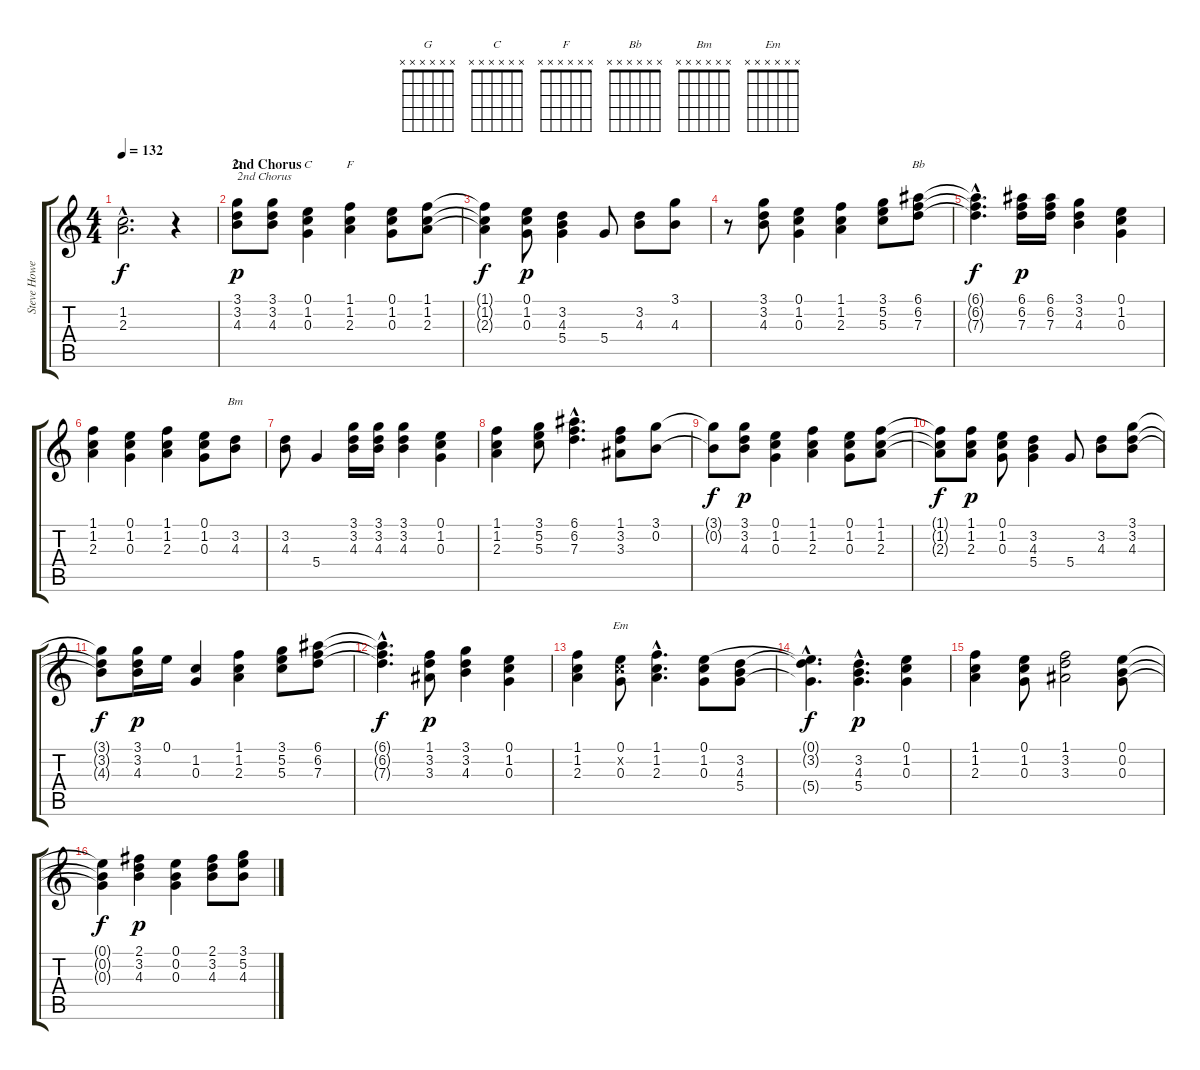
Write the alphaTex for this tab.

\track ("Steve Howe 2" "Steve Howe") {instrument overdrivenguitar}
\staff {score tabs}
\tuning (E4 B3 G3 D3 A2 E2) {hide}
\chord ("G" x x x x x x)
\chord ("C" x x x x x x)
\chord ("F" x x x x x x)
\chord ("Bb" x x x x x x)
\chord ("Bm" x x x x x x)
\chord ("Em" x x x x x x)
\ts (4 4)
\tempo 132
\clef g2
\ks c
(1.2{hac t} 2.3{hac t}).2{d dy f} r.4 |
\section ("" "2nd Chorus")
(3.1 3.2 4.3).8{ch "G" txt "2nd Chorus" dy p} (3.1 3.2 4.3).8 (0.1 1.2 0.3).4{ch "C"} (1.1 1.2 2.3).4{ch "F"} (0.1 1.2 0.3).8 (1.1 1.2 2.3).8 |
(1.1{t} 1.2{t} 2.3{t}).4{dy f} (0.1 1.2 0.3).8{dy p} (3.2 4.3 5.4).4 5.4.8 (3.2 4.3).8 (3.1 4.3).8 |
r.8 (3.1 3.2 4.3).8 (0.1 1.2 0.3).4 (1.1 1.2 2.3).4 (3.1 5.2 5.3).8 (6.1 6.2 7.3).8{ch "Bb"} |
(6.1{hac t} 6.2{hac t} 7.3{hac t}).4{d dy f} (6.1 6.2 7.3).16{dy p} (6.1 6.2 7.3).16 (3.1 3.2 4.3).4 (0.1 1.2 0.3).4 |
(1.1 1.2 2.3).4 (0.1 1.2 0.3).4 (1.1 1.2 2.3).4 (0.1 1.2 0.3).8 (3.2 4.3).8{ch "Bm"} |
(3.2 4.3).8 5.4.4 (3.1 3.2 4.3).16 (3.1 3.2 4.3).16 (3.1 3.2 4.3).4 (0.1 1.2 0.3).4 |
(1.1 1.2 2.3).4 (3.1 5.2 5.3).8 (6.1{hac} 6.2{hac} 7.3{hac}).4{d} (1.1 3.2 3.3).8 (3.1 0.2).8 |
(3.1{t} 0.2{t}).8{dy f} (3.1 3.2 4.3).8{dy p} (0.1 1.2 0.3).4 (1.1 1.2 2.3).4 (0.1 1.2 0.3).8 (1.1 1.2 2.3).8 |
(1.1{t} 1.2{t} 2.3{t}).8{dy f} (1.1 1.2 2.3).8{dy p} (0.1 1.2 0.3).8 (3.2 4.3 5.4).4 5.4.8 (3.2 4.3).8 (3.1 3.2 4.3).8 |
(3.1{t} 3.2{t} 4.3{t}).8{dy f} (3.1 3.2 4.3).16{dy p} 0.1.16 (1.2 0.3).4 (1.1 1.2 2.3).4 (3.1 5.2 5.3).8 (6.1 6.2 7.3).8 |
(6.1{hac t} 6.2{hac t} 7.3{hac t}).4{d dy f} (1.1 3.2 3.3).8{dy p} (3.1 3.2 4.3).4 (0.1 1.2 0.3).4 |
(1.1 1.2 2.3).4 (0.1 1.2{x} 0.3).8{ch "Em"} (1.1{hac} 1.2{hac} 2.3{hac}).4{d} (0.1 1.2 0.3).8 (3.2 4.3 5.4).8 |
(0.1{hac t} 3.2{hac t} 5.4{hac t}).4{d dy f} (3.2{hac} 4.3{hac} 5.4{hac}).4{d dy p} (0.1 1.2 0.3).4 |
(1.1 1.2 2.3).4 (0.1 1.2 0.3).8 (1.1 3.2 3.3).2 (0.1 0.2 0.3).8 |
(0.1{t} 0.2{t} 0.3{t}).4{dy f} (2.1 3.2 4.3).4{dy p} (0.1 0.2 0.3).4 (2.1 3.2 4.3).8 (3.1 5.2 4.3).8
